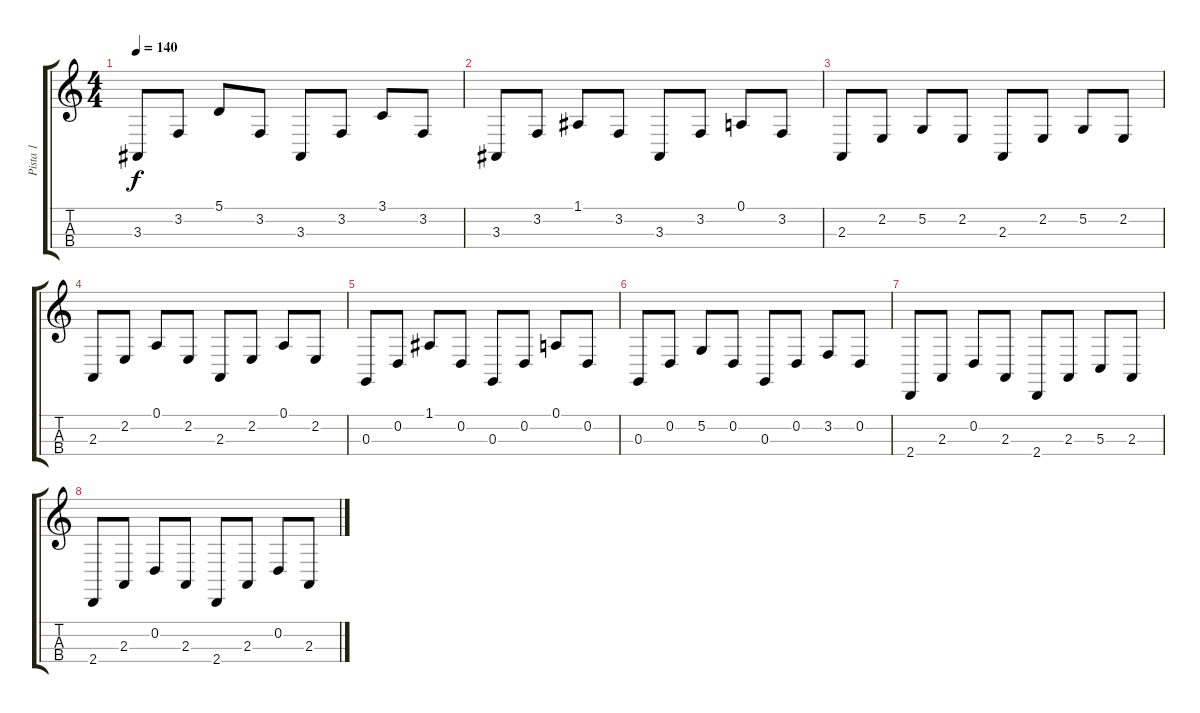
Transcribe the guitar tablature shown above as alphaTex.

\track ("Pista 1" "Pista 1") {instrument pizzicatostrings}
\staff {score tabs}
\tuning (A3 D3 G2 C2) {hide}
\ts (4 4)
\tempo 140
\clef g2
\ks c
3.3.8{dy f} 3.2.8 5.1.8 3.2.8 3.3.8 3.2.8 3.1.8 3.2.8 |
3.3.8 3.2.8 1.1.8 3.2.8 3.3.8 3.2.8 0.1.8 3.2.8 |
2.3.8 2.2.8 5.2.8 2.2.8 2.3.8 2.2.8 5.2.8 2.2.8 |
2.3.8 2.2.8 0.1.8 2.2.8 2.3.8 2.2.8 0.1.8 2.2.8 |
0.3.8 0.2.8 1.1.8 0.2.8 0.3.8 0.2.8 0.1.8 0.2.8 |
0.3.8 0.2.8 5.2.8 0.2.8 0.3.8 0.2.8 3.2.8 0.2.8 |
2.4.8 2.3.8 0.2.8 2.3.8 2.4.8 2.3.8 5.3.8 2.3.8 |
2.4.8 2.3.8 0.2.8 2.3.8 2.4.8 2.3.8 0.2.8 2.3.8
